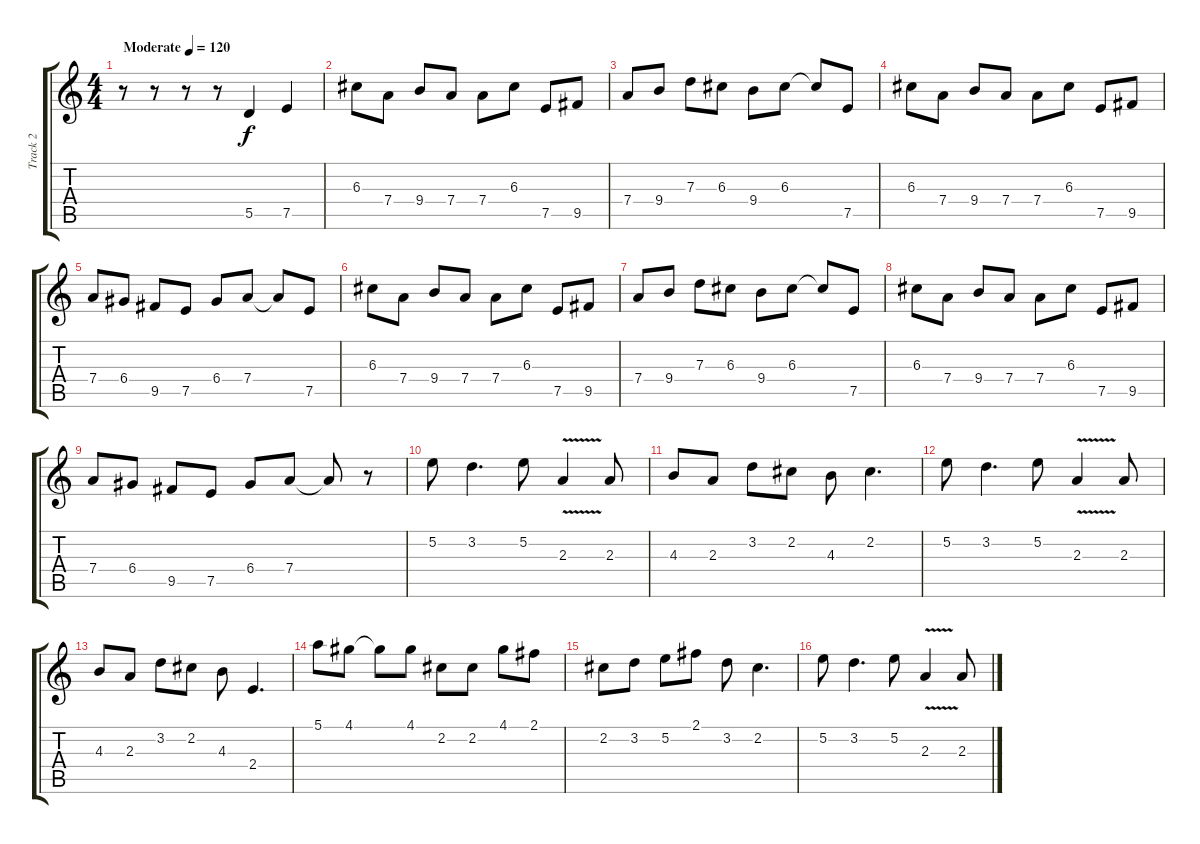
\track ("Track 2" "Track 2") {instrument overdrivenguitar}
\staff {score tabs}
\tuning (E4 B3 G3 D3 A2 E2) {hide}
\ts (4 4)
\tempo (120 "Moderate")
\clef g2
\ks c
r.8{dy f instrument overdrivenguitar} r.8 r.8 r.8 5.5.4 7.5.4 |
6.3.8 7.4.8 9.4.8 7.4.8 7.4.8 6.3.8 7.5.8 9.5.8 |
7.4.8 9.4.8 7.3.8 6.3.8 9.4.8 6.3.8 6.3{t}.8 7.5.8 |
6.3.8 7.4.8 9.4.8 7.4.8 7.4.8 6.3.8 7.5.8 9.5.8 |
7.4.8 6.4.8 9.5.8 7.5.8 6.4.8 7.4.8 7.4{t}.8 7.5.8 |
6.3.8 7.4.8 9.4.8 7.4.8 7.4.8 6.3.8 7.5.8 9.5.8 |
7.4.8 9.4.8 7.3.8 6.3.8 9.4.8 6.3.8 6.3{t}.8 7.5.8 |
6.3.8 7.4.8 9.4.8 7.4.8 7.4.8 6.3.8 7.5.8 9.5.8 |
7.4.8 6.4.8 9.5.8 7.5.8 6.4.8 7.4.8 7.4{t}.8 r.8 |
5.2.8 3.2.4{d} 5.2.8 2.3{v}.4 2.3.8 |
4.3.8 2.3.8 3.2.8 2.2.8 4.3.8 2.2.4{d} |
5.2.8 3.2.4{d} 5.2.8 2.3{v}.4 2.3.8 |
4.3.8 2.3.8 3.2.8 2.2.8 4.3.8 2.4.4{d} |
5.1.8 4.1.8 4.1{t}.8 4.1.8 2.2.8 2.2.8 4.1.8 2.1.8 |
2.2.8 3.2.8 5.2.8 2.1.8 3.2.8 2.2.4{d} |
5.2.8 3.2.4{d} 5.2.8 2.3{v}.4 2.3.8
